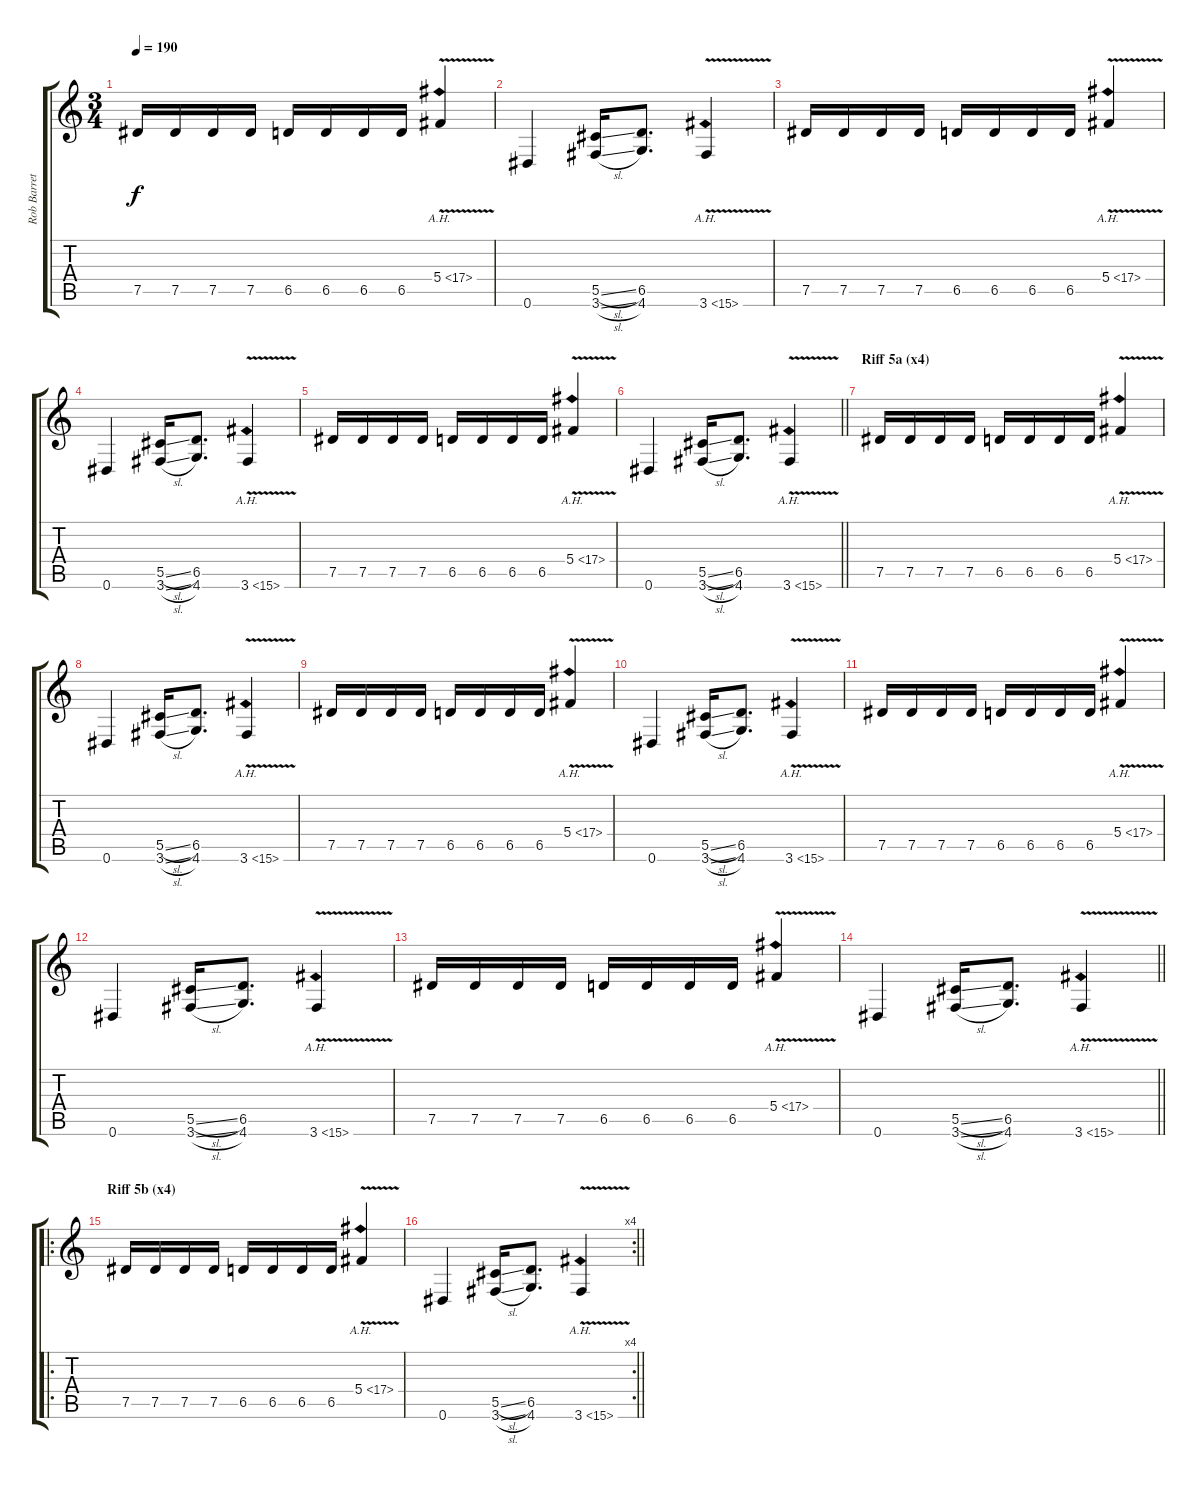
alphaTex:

\track ("Rob Barret" "Rob Barret") {instrument distortionguitar}
\staff {score tabs}
\tuning (Eb4 Bb3 Gb3 Db3 Ab2 Eb2) {hide}
\ts (3 4)
\tempo 190
\clef g2
\ks c
7.5.16{dy f} 7.5.16 7.5.16 7.5.16 6.5.16 6.5.16 6.5.16 6.5.16 5.4{ah 12 v}.4 |
0.6.4 (5.5{sl} 3.6{sl}).16 (6.5 4.6).8{d} 3.6{ah 12 v}.4 |
7.5.16 7.5.16 7.5.16 7.5.16 6.5.16 6.5.16 6.5.16 6.5.16 5.4{ah 12 v}.4 |
0.6.4 (5.5{sl} 3.6{sl}).16 (6.5 4.6).8{d} 3.6{ah 12 v}.4 |
7.5.16 7.5.16 7.5.16 7.5.16 6.5.16 6.5.16 6.5.16 6.5.16 5.4{ah 12 v}.4 |
\barLineRight lightlight
0.6.4 (5.5{sl} 3.6{sl}).16 (6.5 4.6).8{d} 3.6{ah 12 v}.4 |
\section ("" "Riff 5a (x4)")
7.5.16 7.5.16 7.5.16 7.5.16 6.5.16 6.5.16 6.5.16 6.5.16 5.4{ah 12 v}.4 |
0.6.4 (5.5{sl} 3.6{sl}).16 (6.5 4.6).8{d} 3.6{ah 12 v}.4 |
7.5.16 7.5.16 7.5.16 7.5.16 6.5.16 6.5.16 6.5.16 6.5.16 5.4{ah 12 v}.4 |
0.6.4 (5.5{sl} 3.6{sl}).16 (6.5 4.6).8{d} 3.6{ah 12 v}.4 |
7.5.16 7.5.16 7.5.16 7.5.16 6.5.16 6.5.16 6.5.16 6.5.16 5.4{ah 12 v}.4 |
0.6.4 (5.5{sl} 3.6{sl}).16 (6.5 4.6).8{d} 3.6{ah 12 v}.4 |
7.5.16 7.5.16 7.5.16 7.5.16 6.5.16 6.5.16 6.5.16 6.5.16 5.4{ah 12 v}.4 |
\barLineRight lightlight
0.6.4 (5.5{sl} 3.6{sl}).16 (6.5 4.6).8{d} 3.6{ah 12 v}.4 |
\ro
\section ("" "Riff 5b (x4)")
7.5.16 7.5.16 7.5.16 7.5.16 6.5.16 6.5.16 6.5.16 6.5.16 5.4{ah 12 v}.4 |
\rc 4
\barLineRight lightlight
0.6.4 (5.5{sl} 3.6{sl}).16 (6.5 4.6).8{d} 3.6{ah 12 v}.4
